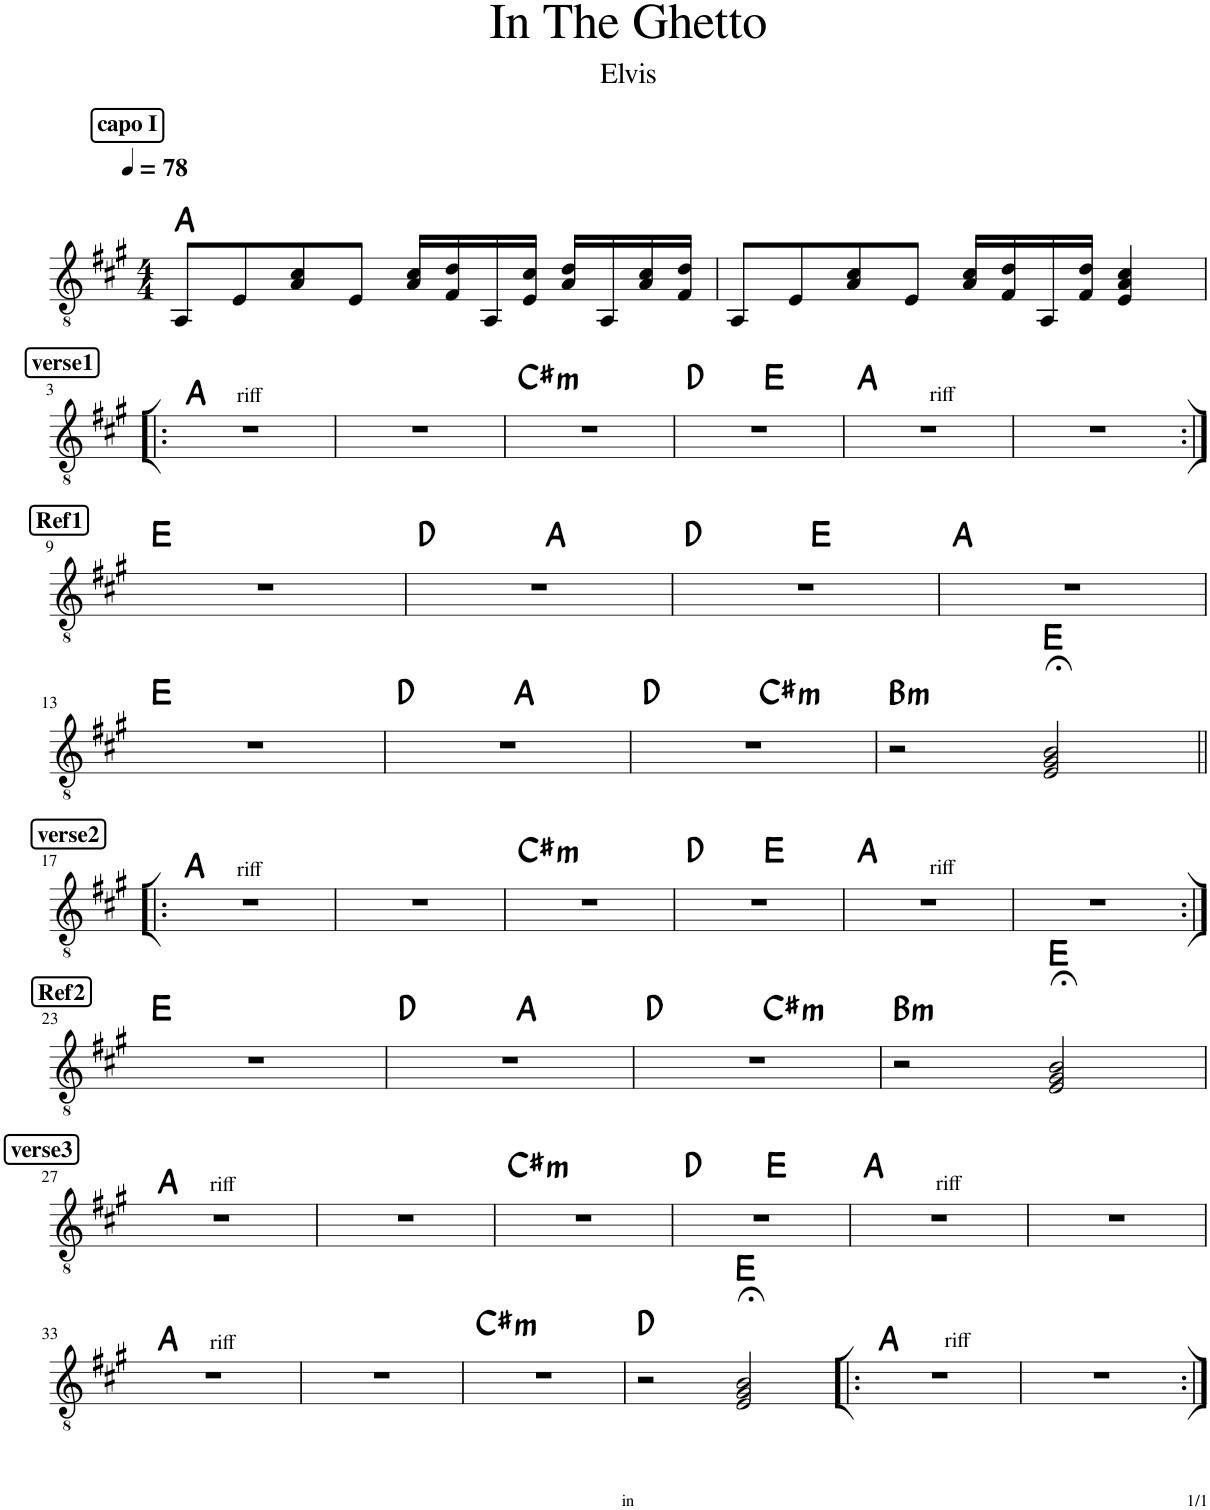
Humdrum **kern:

**kern	**harte
*part1	*part1
*staff1	*
*I"Classical Guitar	*
*I'Guit.	*
*clefGv2	*
*k[f#c#g#]	*
*M4/4	*
*MM78	*
!!LO:REH:place=s1:a:B:cj:fs=11:t=capo I
=1	=1
8AA/L	A:maj
8E/	.
8A/ 8c#/	.
8E/J	.
16A/ 16c#/LL	.
16F#/ 16d/	.
16AA/	.
16E/ 16c#/JJ	.
16A/ 16d/LL	.
16AA/	.
16A/ 16c#/	.
16F#/ 16d/JJ	.
=2	=2
8AA/L	.
8E/	.
8A/ 8c#/	.
8E/J	.
16A/ 16c#/LL	.
16F#/ 16d/	.
16AA/	.
16F#/ 16d/JJ	.
4E/ 4A/ 4c#/	.
!!LO:LB:g=z
!!LO:REH:place=s1:a:B:cj:fs=11:t=verse1
=3!|:	=3!|:
!LO:TX:a:t=riff	!
1r	A:maj
=4	=4
1r	.
=5	=5
!	!LO:H:kt=m
1r	C#:min
=6	=6
*^	*
1r	2ryy	D:maj
.	2ryy	E:maj
=7	=7	=7
!LO:TX:a:t=riff	!	!
*v	*v	*
1r	A:maj
=8	=8
1r	.
!!LO:LB:g=z
!!LO:REH:place=s1:a:B:cj:fs=11:t=Ref1
=9:|!	=9:|!
1r	E:maj
=10	=10
*^	*
1r	2ryy	D:maj
.	2ryy	A:maj
=11	=11	=11
1r	2ryy	D:maj
.	2ryy	E:maj
*v	*v	*
=12	=12
1r	A:maj
!!LO:LB:g=z
=13	=13
1r	E:maj
=14	=14
*^	*
1r	2ryy	D:maj
.	2ryy	A:maj
=15	=15	=15
1r	2ryy	D:maj
!	!	!LO:H:kt=m
.	2ryy	C#:min
=16	=16	=16
!	!	!LO:H:kt=m
*v	*v	*
2r	B:min
2E/;< 2G#/;< 2B/;<	E:maj
!!LO:LB:g=z
!!LO:REH:place=s1:a:B:cj:fs=11:t=verse2
=17!|:	=17!|:
!LO:TX:a:t=riff	!
1r	A:maj
=18	=18
1r	.
=19	=19
!	!LO:H:kt=m
1r	C#:min
=20	=20
*^	*
1r	2ryy	D:maj
.	2ryy	E:maj
=21	=21	=21
!LO:TX:a:t=riff	!	!
*v	*v	*
1r	A:maj
=22	=22
1r	.
!!LO:LB:g=z
!!LO:REH:place=s1:a:B:cj:fs=11:t=Ref2
=23:|!	=23:|!
1r	E:maj
=24	=24
*^	*
1r	2ryy	D:maj
.	2ryy	A:maj
=25	=25	=25
1r	2ryy	D:maj
!	!	!LO:H:kt=m
.	2ryy	C#:min
=26	=26	=26
!	!	!LO:H:kt=m
*v	*v	*
2r	B:min
2E/;< 2G#/;< 2B/;<	E:maj
!!LO:LB:g=z
!!LO:REH:place=s1:a:B:cj:fs=11:t=verse3
=27	=27
!LO:TX:a:t=riff	!
1r	A:maj
=28	=28
1r	.
=29	=29
!	!LO:H:kt=m
1r	C#:min
=30	=30
*^	*
1r	2ryy	D:maj
.	2ryy	E:maj
=31	=31	=31
!LO:TX:a:t=riff	!	!
*v	*v	*
1r	A:maj
=32	=32
1r	.
!!LO:LB:g=z
=33	=33
!LO:TX:a:t=riff	!
1r	A:maj
=34	=34
1r	.
=35	=35
!	!LO:H:kt=m
1r	C#:min
=36	=36
2r	D:maj
2E/;< 2G#/;< 2B/;<	E:maj
=37!|:	=37!|:
!LO:TX:a:t=riff	!
1r	A:maj
=38	=38
1r	.
=:|!	=:|!
*-	*-
